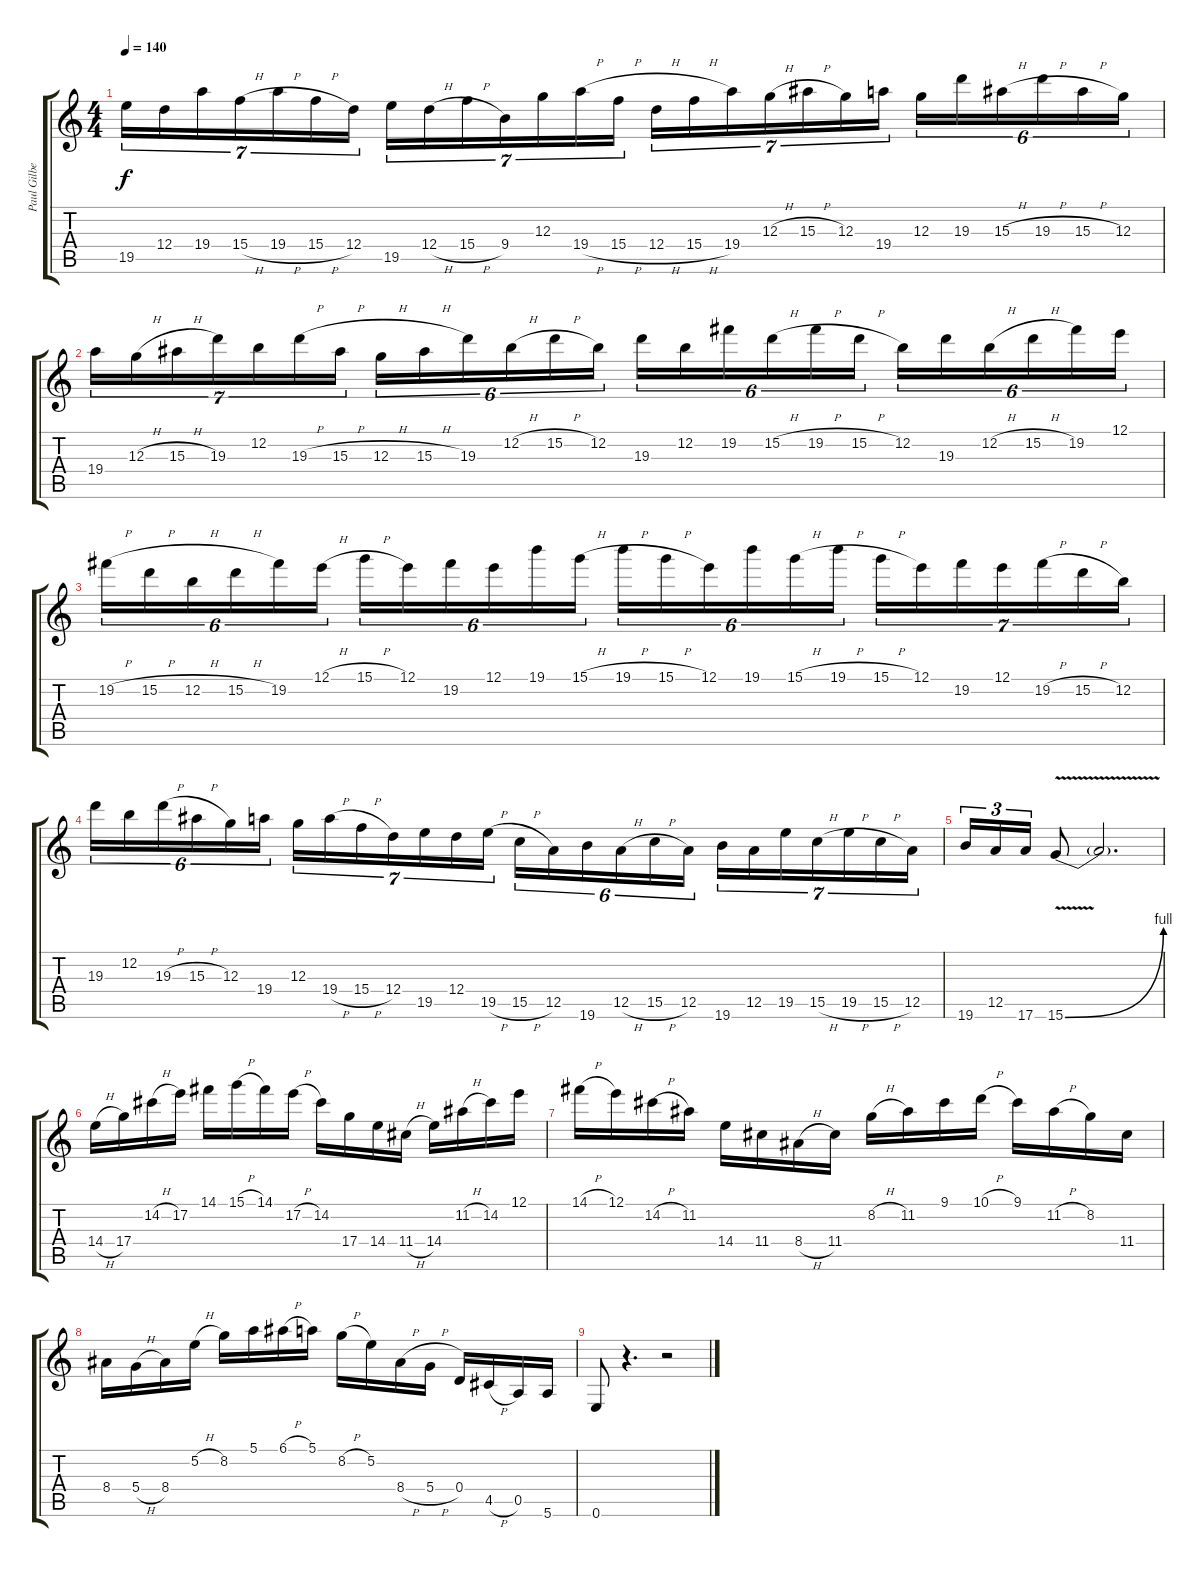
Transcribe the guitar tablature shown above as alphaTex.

\track ("Paul Gilbert (Lead Guitar)" "Paul Gilbe") {instrument distortionguitar}
\staff {score tabs}
\tuning (E4 B3 G3 D3 A2 E2) {hide}
\ts (4 4)
\tempo 140
\clef g2
\ks c
19.5.16{tu (7 4) dy f} 12.4.16{tu (7 4)} 19.4.16{tu (7 4)} 15.4{h}.16{tu (7 4)} 19.4{h}.16{tu (7 4)} 15.4{h}.16{tu (7 4)} 12.4.16{tu (7 4)} 19.5.16{tu (7 4)} 12.4{h}.16{tu (7 4)} 15.4{h}.16{tu (7 4)} 9.4.16{tu (7 4)} 12.3.16{tu (7 4)} 19.4{h}.16{tu (7 4)} 15.4{h}.16{tu (7 4)} 12.4{h}.16{tu (7 4)} 15.4{h}.16{tu (7 4)} 19.4.16{tu (7 4)} 12.3{h}.16{tu (7 4)} 15.3{h}.16{tu (7 4)} 12.3.16{tu (7 4)} 19.4.16{tu (7 4)} 12.3.16{tu (6 4)} 19.3.16{tu (6 4)} 15.3{h}.16{tu (6 4)} 19.3{h}.16{tu (6 4)} 15.3{h}.16{tu (6 4)} 12.3.16{tu (6 4)} |
19.4.16{tu (7 4)} 12.3{h}.16{tu (7 4)} 15.3{h}.16{tu (7 4)} 19.3.16{tu (7 4)} 12.2.16{tu (7 4)} 19.3{h}.16{tu (7 4)} 15.3{h}.16{tu (7 4)} 12.3{h}.16{tu (6 4)} 15.3{h}.16{tu (6 4)} 19.3.16{tu (6 4)} 12.2{h}.16{tu (6 4)} 15.2{h}.16{tu (6 4)} 12.2.16{tu (6 4)} 19.3.16{tu (6 4)} 12.2.16{tu (6 4)} 19.2.16{tu (6 4)} 15.2{h}.16{tu (6 4)} 19.2{h}.16{tu (6 4)} 15.2{h}.16{tu (6 4)} 12.2.16{tu (6 4)} 19.3.16{tu (6 4)} 12.2{h}.16{tu (6 4)} 15.2{h}.16{tu (6 4)} 19.2.16{tu (6 4)} 12.1.16{tu (6 4)} |
19.2{h}.16{tu (6 4)} 15.2{h}.16{tu (6 4)} 12.2{h}.16{tu (6 4)} 15.2{h}.16{tu (6 4)} 19.2.16{tu (6 4)} 12.1{h}.16{tu (6 4)} 15.1{h}.16{tu (6 4)} 12.1.16{tu (6 4)} 19.2.16{tu (6 4)} 12.1.16{tu (6 4)} 19.1.16{tu (6 4)} 15.1{h}.16{tu (6 4)} 19.1{h}.16{tu (6 4)} 15.1{h}.16{tu (6 4)} 12.1.16{tu (6 4)} 19.1.16{tu (6 4)} 15.1{h}.16{tu (6 4)} 19.1{h}.16{tu (6 4)} 15.1{h}.16{tu (7 4)} 12.1.16{tu (7 4)} 19.2.16{tu (7 4)} 12.1.16{tu (7 4)} 19.2{h}.16{tu (7 4)} 15.2{h}.16{tu (7 4)} 12.2.16{tu (7 4)} |
19.3.16{tu (6 4)} 12.2.16{tu (6 4)} 19.3{h}.16{tu (6 4)} 15.3{h}.16{tu (6 4)} 12.3.16{tu (6 4)} 19.4.16{tu (6 4)} 12.3.16{tu (7 4)} 19.4{h}.16{tu (7 4)} 15.4{h}.16{tu (7 4)} 12.4.16{tu (7 4)} 19.5.16{tu (7 4)} 12.4.16{tu (7 4)} 19.5{h}.16{tu (7 4)} 15.5{h}.16{tu (6 4)} 12.5.16{tu (6 4)} 19.6.16{tu (6 4)} 12.5{h}.16{tu (6 4)} 15.5{h}.16{tu (6 4)} 12.5.16{tu (6 4)} 19.6.16{tu (7 4)} 12.5.16{tu (7 4)} 19.5.16{tu (7 4)} 15.5{h}.16{tu (7 4)} 19.5{h}.16{tu (7 4)} 15.5{h}.16{tu (7 4)} 12.5.16{tu (7 4)} |
19.6.16{tu (3 2)} 12.5.16{tu (3 2)} 17.6.16{tu (3 2)} 15.6{be (bend 0 0 60 4) v}.8 15.6{t}.2{d} |
14.4{h}.16 17.4.16 14.2{h}.16 17.2.16 14.1.16 15.1{h}.16 14.1.16 17.2{h}.16 14.2.16 17.4.16 14.4.16 11.4{h}.16 14.4.16 11.2{h}.16 14.2.16 12.1.16 |
14.1{h}.16 12.1.16 14.2{h}.16 11.2.16 14.4.16 11.4.16 8.4{h}.16 11.4.16 8.2{h}.16 11.2.16 9.1.16 10.1{h}.16 9.1.16 11.2{h}.16 8.2.16 11.4.16 |
8.4.16 5.4{h}.16 8.4.16 5.2{h}.16 8.2.16 5.1.16 6.1{h}.16 5.1.16 8.2{h}.16 5.2.16 8.4{h}.16 5.4{h}.16 0.4.16 4.5{h}.16 0.5.16 5.6.16 |
0.6.8 r.4{d} r.2
